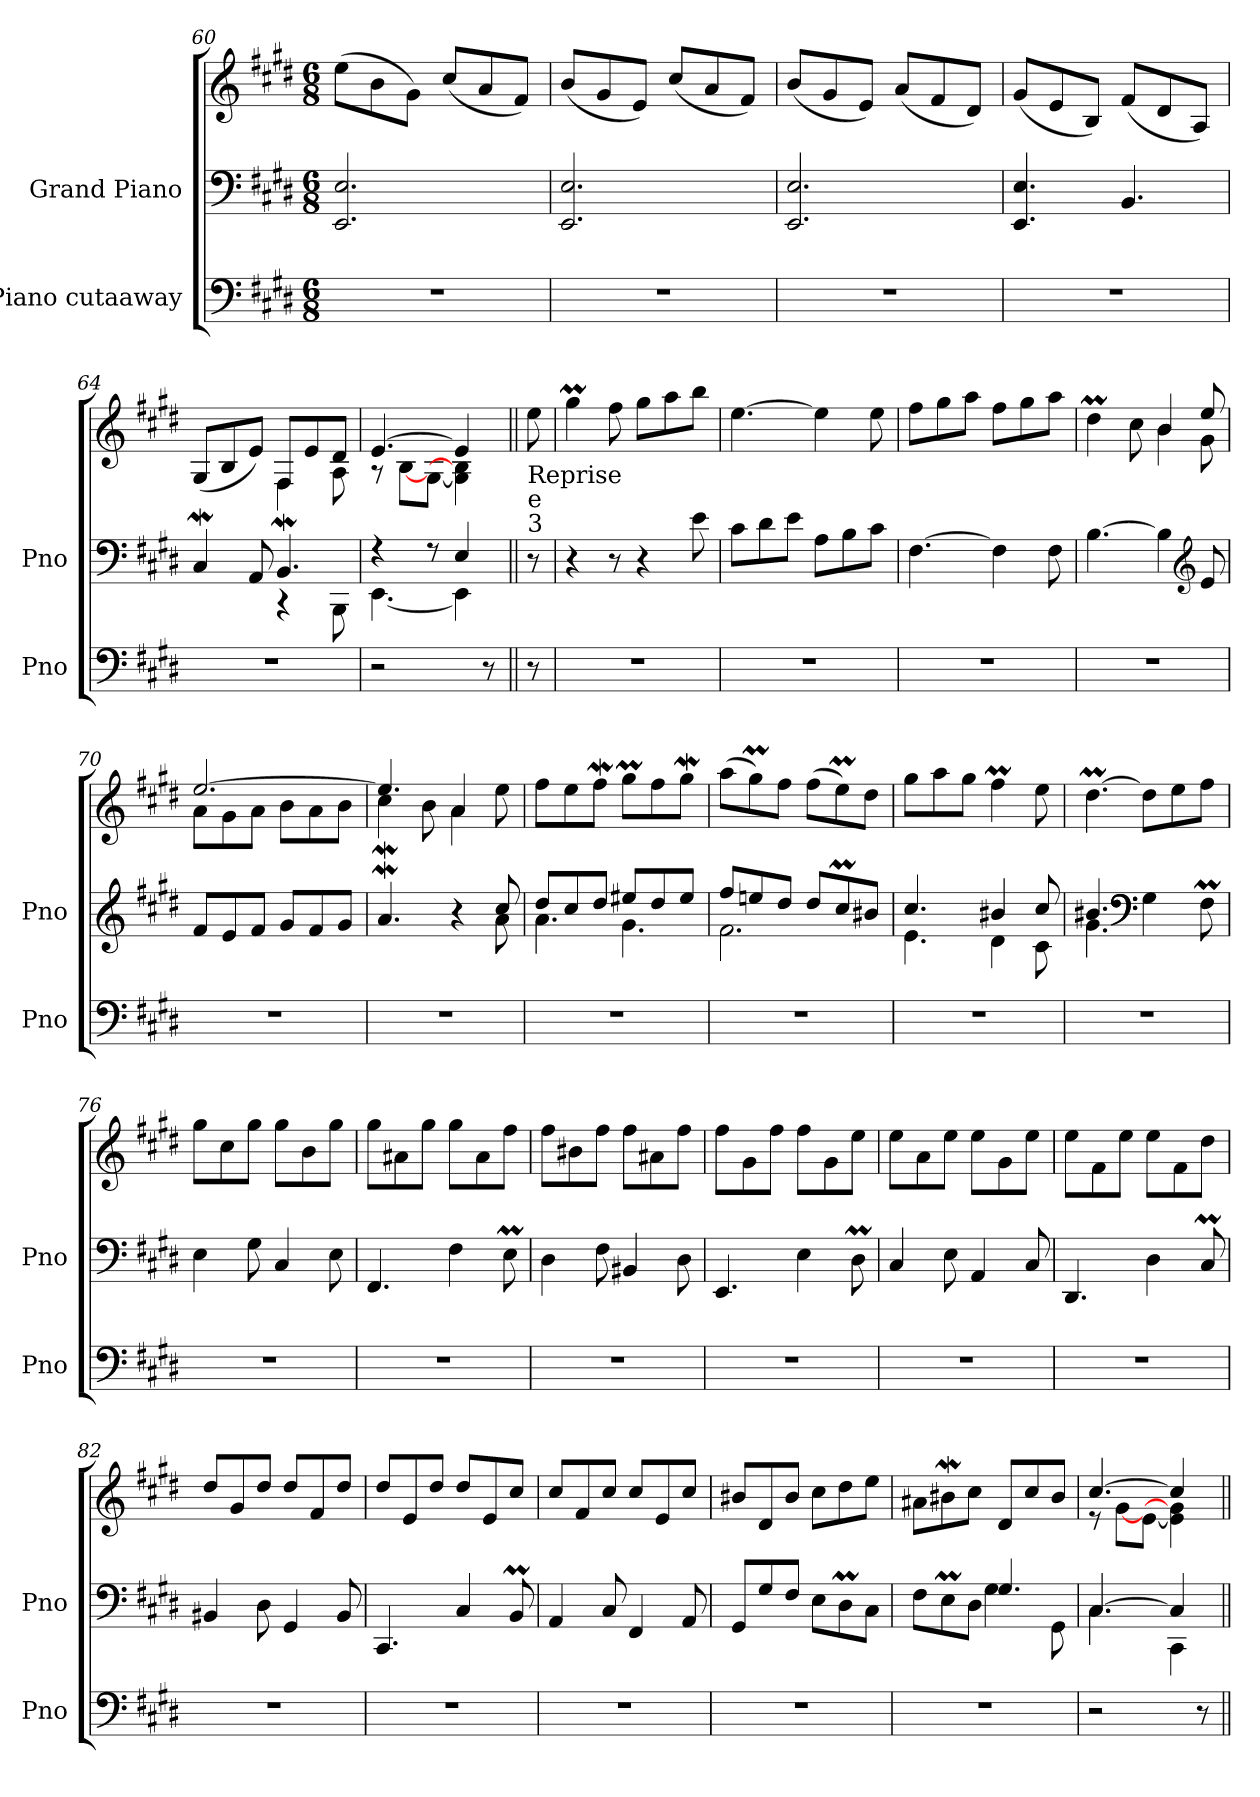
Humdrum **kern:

**kern	**kern	**kern
*part2	*part1	*part1
*staff3	*staff2	*staff1
*I"Piano cutaaway	*I"Grand Piano	*
*I'Pno	*I'Pno	*
*clefF4	*clefF4	*clefG2
*k[f#c#g#d#]	*k[f#c#g#d#]	*k[f#c#g#d#]
*M6/8	*M6/8	*M6/8
=60	=60	=60
2.r	2.EE/ 2.E/	(>8ee\L
.	.	8b\
.	.	8g#\J)
.	.	(<8cc#/L
.	.	8a/
.	.	8f#/J)
=61	=61	=61
2.r	2.EE/ 2.E/	(<8b/L
.	.	8g#/
.	.	8e/J)
.	.	(<8cc#/L
.	.	8a/
.	.	8f#/J)
=62	=62	=62
2.r	2.EE/ 2.E/	(<8b/L
.	.	8g#/
.	.	8e/J)
.	.	(<8a/L
.	.	8f#/
.	.	8d#/J)
=63	=63	=63
2.r	4.EE/ 4.E/	(<8g#/L
.	.	8e/
.	.	8B/J)
.	4.BB/	(<8f#/L
.	.	8d#/
.	.	8A/J)
=64	=64	=64
*	*^	*^
2.r	4C#W/	4.rFyy	(<8G#/L	4.ryy
.	.	.	8B/	.
.	8AA/	.	8e/J)	.
.	4.BBW/	4r	8F#/L	4F#\
.	.	.	8e/	.
.	.	8BBB\	8d#/J	8A\
=65	=65	=65	=65	=65
2r	4r	[4.EE\	[4.e/	8r
.	.	.	.	[8B\L
.	8r	.	.	[8G#\J
.	4E/	4EE\]	4e/]	4G#\] 4B\]
8r	.	.	.	.
*	*v	*v	*	*
*	*	*v	*v
!!LO:LB:g=z
=65X3||	=65X3||	=65X3||
!	!LO:TX:a:t=3	!
!	!LO:TX:a:t=e	!
!	!LO:TX:a:t=Reprise	!
8r	8r	8ee\
=66	=66	=66
2.r	4r	4gg#m\
.	8r	8ff#\
.	4r	8gg#\L
.	.	8aa\
.	8e\	8bb\J
=67	=67	=67
2.r	8c#\L	[4.ee\
.	8d#\	.
.	8e\J	.
.	8A\L	4ee\]
.	8B\	.
.	8c#\J	8ee\
=68	=68	=68
2.r	[4.F#\	8ff#\L
.	.	8gg#\
.	.	8aa\J
.	4F#\]	8ff#\L
.	.	8gg#\
.	8F#\	8aa\J
=69	=69	=69
*	*	*^
2.r	[4.B\	4dd#m\	4.reyy
.	.	8cc#\	.
.	4B\]	4b/	4b\
*	*clefG2	*	*
.	8e/	8ee/	8g#\
=70	=70	=70	=70
2.r	8f#/L	[2.ee/	8a\L
.	8e/	.	8g#\
.	8f#/J	.	8a\J
.	8g#/L	.	8b\L
.	8f#/	.	8a\
.	8g#/J	.	8b\J
!!LO:LB:g=z	!!
=71	=71	=71	=71
*	*^	*	*
2.r	4.aw/	4.rffyy	4.ee/]	4cc#W\
.	.	.	.	8b\
.	4r	4ryy	4a/	4a\
.	8cc#/	8a\	8ee\	8reyy
*	*	*	*v	*v
=72	=72	=72	=72
2.r	8dd#/L	4.a\	8ff#\L
.	8cc#/	.	8ee\
.	8dd#/J	.	8ff#W\J
.	8ee#X/L	4.g#\	8gg#m\L
.	8dd#/	.	8ff#\
.	8ee#/J	.	8gg#W\J
=73	=73	=73	=73
2.r	8ff#/L	2.f#\	(>8aa\L
.	8een/	.	8gg#m\)
.	8dd#/J	.	8ff#\J
.	8dd#/L	.	(>8ff#\L
.	8cc#M/	.	8eeM\)
.	8b#X/J	.	8dd#\J
=74	=74	=74	=74
2.r	4.cc#/	4.e\	8gg#\L
.	.	.	8aa\
.	.	.	8gg#\J
.	4b#X/	4d#\	4ff#M\
.	8cc#/	8c#\	8ee\
=75	=75	=75	=75
2.r	4.b#X/	4.g#\	[4.dd#m\
*	*clefF4	*	*
.	4G#\	4.rGGyy	8dd#\L]
.	.	.	8ee\
.	8F#M\	.	8ff#\J
*	*v	*v	*
=76	=76	=76
2.r	4E\	8gg#\L
.	.	8cc#\
.	8G#\	8gg#\J
.	4C#/	8gg#\L
.	.	8b\
.	8E\	8gg#\J
!!LO:PB:g=z
=77	=77	=77
2.r	4.FF#/	8gg#\L
.	.	8a#X\
.	.	8gg#\J
.	4F#\	8gg#\L
.	.	8a#\
.	8EM\	8ff#\J
=78	=78	=78
2.r	4D#\	8ff#\L
.	.	8b#X\
.	8F#\	8ff#\J
.	4BB#X/	8ff#\L
.	.	8a#X\
.	8D#\	8ff#\J
=79	=79	=79
2.r	4.EE/	8ff#\L
.	.	8g#\
.	.	8ff#\J
.	4E\	8ff#\L
.	.	8g#\
.	8D#m\	8ee\J
=80	=80	=80
2.r	4C#/	8ee\L
.	.	8a\
.	8E\	8ee\J
.	4AA/	8ee\L
.	.	8g#\
.	8C#/	8ee\J
=81	=81	=81
2.r	4.DD#/	8ee\L
.	.	8f#\
.	.	8ee\J
.	4D#\	8ee\L
.	.	8f#\
.	8C#M/	8dd#\J
!!LO:LB:g=z
=82	=82	=82
2.r	4BB#X/	8dd#/L
.	.	8g#/
.	8D#\	8dd#/J
.	4GG#/	8dd#/L
.	.	8f#/
.	8BB#/	8dd#/J
=83	=83	=83
2.r	4.CC#/	8dd#/L
.	.	8e/
.	.	8dd#/J
.	4C#/	8dd#/L
.	.	8e/
.	8BBM/	8cc#/J
=84	=84	=84
2.r	4AA/	8cc#/L
.	.	8f#/
.	8C#/	8cc#/J
.	4FF#/	8cc#/L
.	.	8e/
.	8AA/	8cc#/J
=85	=85	=85
2.r	8GG#/L	8b#X/L
.	8G#/	8d#/
.	8F#/J	8b#/J
.	8E\L	8cc#\L
.	8D#m\	8dd#\
.	8C#\J	8ee\J
=86	=86	=86
*	*^	*
2.r	8F#\L	4.rEEyy	8a#X\L
.	8EM\	.	8b#XW\
.	8D#\J	.	8cc#\J
!	!	!LO:N:head=solid	!
.	4.G#/	4G#\	8d#/L
.	.	.	8cc#/
.	.	8GG#\	8b#/J
=87	=87	=87	=87
*	*	*	*^
2r	[4.C#/	4.C#\	[4.cc#/	8r
.	.	.	.	[8g#\L
.	.	.	.	[8e\J
.	4C#/]	4CC#\	4cc#/]	4e\] 4g#\]
8r	.	.	.	.
*	*v	*v	*	*
*	*	*v	*v
=||	=||	=||
*-	*-	*-
